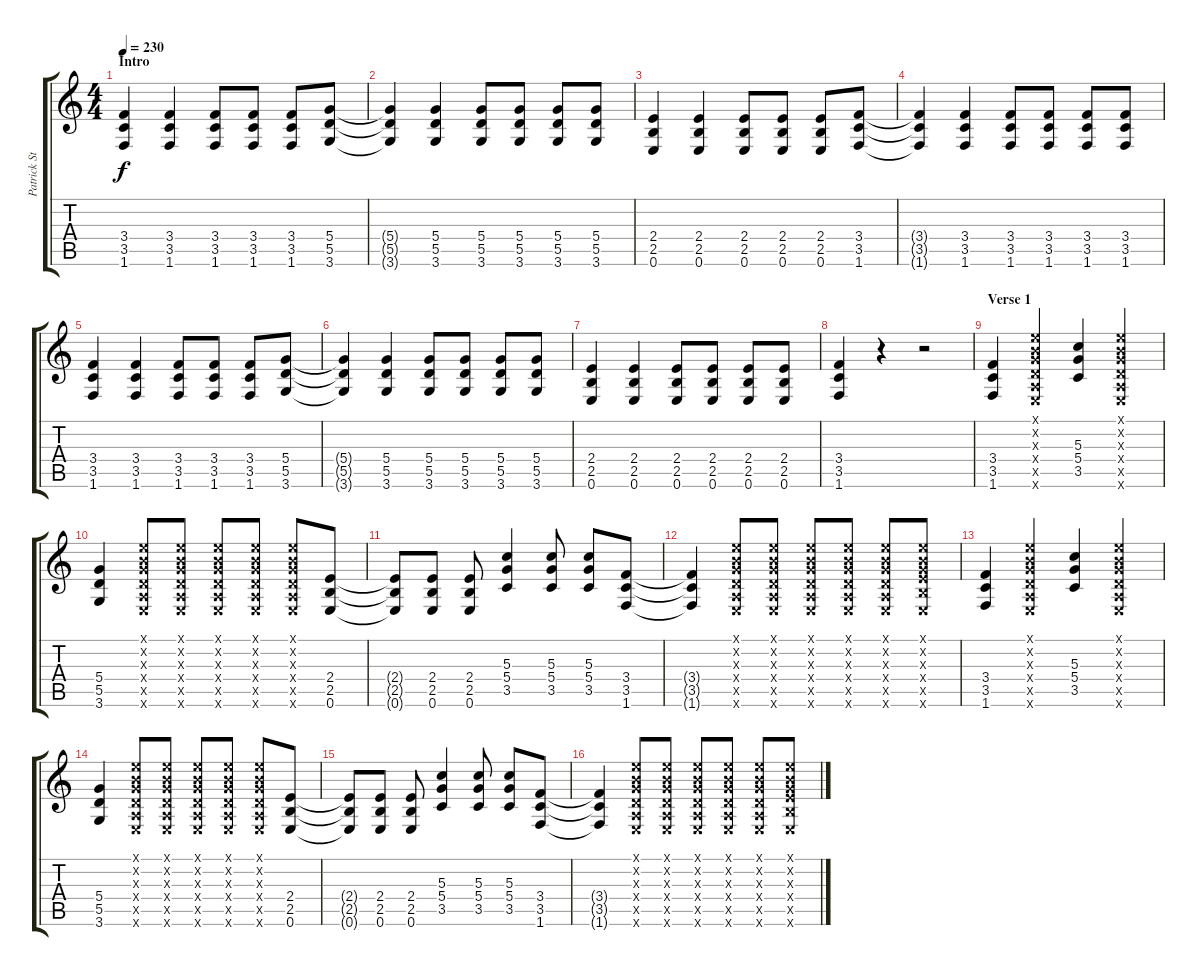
\track ("Patrick Stump (Rythmn Guitar)" "Patrick St") {instrument overdrivenguitar}
\staff {score tabs}
\tuning (E4 B3 G3 D3 A2 E2) {hide}
\ts (4 4)
\section ("" "Intro")
\tempo 230
\clef g2
\ks c
(3.4 3.5 1.6).4{dy f instrument overdrivenguitar} (3.4 3.5 1.6).4 (3.4 3.5 1.6).8 (3.4 3.5 1.6).8 (3.4 3.5 1.6).8 (5.4 5.5 3.6).8 |
(5.4{t} 5.5{t} 3.6{t}).4 (5.4 5.5 3.6).4 (5.4 5.5 3.6).8 (5.4 5.5 3.6).8 (5.4 5.5 3.6).8 (5.4 5.5 3.6).8 |
(2.4 2.5 0.6).4 (2.4 2.5 0.6).4 (2.4 2.5 0.6).8 (2.4 2.5 0.6).8 (2.4 2.5 0.6).8 (3.4 3.5 1.6).8 |
(3.4{t} 3.5{t} 1.6{t}).4 (3.4 3.5 1.6).4 (3.4 3.5 1.6).8 (3.4 3.5 1.6).8 (3.4 3.5 1.6).8 (3.4 3.5 1.6).8 |
(3.4 3.5 1.6).4 (3.4 3.5 1.6).4 (3.4 3.5 1.6).8 (3.4 3.5 1.6).8 (3.4 3.5 1.6).8 (5.4 5.5 3.6).8 |
(5.4{t} 5.5{t} 3.6{t}).4 (5.4 5.5 3.6).4 (5.4 5.5 3.6).8 (5.4 5.5 3.6).8 (5.4 5.5 3.6).8 (5.4 5.5 3.6).8 |
(2.4 2.5 0.6).4 (2.4 2.5 0.6).4 (2.4 2.5 0.6).8 (2.4 2.5 0.6).8 (2.4 2.5 0.6).8 (2.4 2.5 0.6).8 |
(3.4 3.5 1.6).4 r.4 r.2 |
\section ("" "Verse 1")
(3.4 3.5 1.6).4 (0.1{x} 0.2{x} 0.3{x} 0.4{x} 0.5{x} 0.6{x}).4 (5.3 5.4 3.5).4 (0.1{x} 0.2{x} 0.3{x} 0.4{x} 0.5{x} 0.6{x}).4 |
(5.4 5.5 3.6).4 (0.1{x} 0.2{x} 0.3{x} 0.4{x} 0.5{x} 0.6{x}).8 (0.1{x} 0.2{x} 0.3{x} 0.4{x} 0.5{x} 0.6{x}).8 (0.1{x} 0.2{x} 0.3{x} 0.4{x} 0.5{x} 0.6{x}).8 (0.1{x} 0.2{x} 0.3{x} 0.4{x} 0.5{x} 0.6{x}).8 (0.1{x} 0.2{x} 0.3{x} 0.4{x} 0.5{x} 0.6{x}).8 (2.4 2.5 0.6).8 |
(2.4{t} 2.5{t} 0.6{t}).8 (2.4 2.5 0.6).8 (2.4 2.5 0.6).8 (5.3 5.4 3.5).4 (5.3 5.4 3.5).8 (5.3 5.4 3.5).8 (3.4 3.5 1.6).8 |
(3.4{t} 3.5{t} 1.6{t}).4 (0.1{x} 0.2{x} 0.3{x} 0.4{x} 0.5{x} 0.6{x}).8 (0.1{x} 0.2{x} 0.3{x} 0.4{x} 0.5{x} 0.6{x}).8 (0.1{x} 0.2{x} 0.3{x} 0.4{x} 0.5{x} 0.6{x}).8 (0.1{x} 0.2{x} 0.3{x} 0.4{x} 0.5{x} 0.6{x}).8 (0.1{x} 0.2{x} 0.3{x} 0.4{x} 0.5{x} 0.6{x}).8 (0.1{x} 0.2{x} 0.3{x} 2.4{x} 2.5{x} 0.6{x}).8 |
(3.4 3.5 1.6).4 (0.1{x} 0.2{x} 0.3{x} 0.4{x} 0.5{x} 0.6{x}).4 (5.3 5.4 3.5).4 (0.1{x} 0.2{x} 0.3{x} 0.4{x} 0.5{x} 0.6{x}).4 |
(5.4 5.5 3.6).4 (0.1{x} 0.2{x} 0.3{x} 0.4{x} 0.5{x} 0.6{x}).8 (0.1{x} 0.2{x} 0.3{x} 0.4{x} 0.5{x} 0.6{x}).8 (0.1{x} 0.2{x} 0.3{x} 0.4{x} 0.5{x} 0.6{x}).8 (0.1{x} 0.2{x} 0.3{x} 0.4{x} 0.5{x} 0.6{x}).8 (0.1{x} 0.2{x} 0.3{x} 0.4{x} 0.5{x} 0.6{x}).8 (2.4 2.5 0.6).8 |
(2.4{t} 2.5{t} 0.6{t}).8 (2.4 2.5 0.6).8 (2.4 2.5 0.6).8 (5.3 5.4 3.5).4 (5.3 5.4 3.5).8 (5.3 5.4 3.5).8 (3.4 3.5 1.6).8 |
(3.4{t} 3.5{t} 1.6{t}).4 (0.1{x} 0.2{x} 0.3{x} 0.4{x} 0.5{x} 0.6{x}).8 (0.1{x} 0.2{x} 0.3{x} 0.4{x} 0.5{x} 0.6{x}).8 (0.1{x} 0.2{x} 0.3{x} 0.4{x} 0.5{x} 0.6{x}).8 (0.1{x} 0.2{x} 0.3{x} 0.4{x} 0.5{x} 0.6{x}).8 (0.1{x} 0.2{x} 0.3{x} 0.4{x} 0.5{x} 0.6{x}).8 (0.1{x} 0.2{x} 0.3{x} 2.4{x} 2.5{x} 0.6{x}).8
